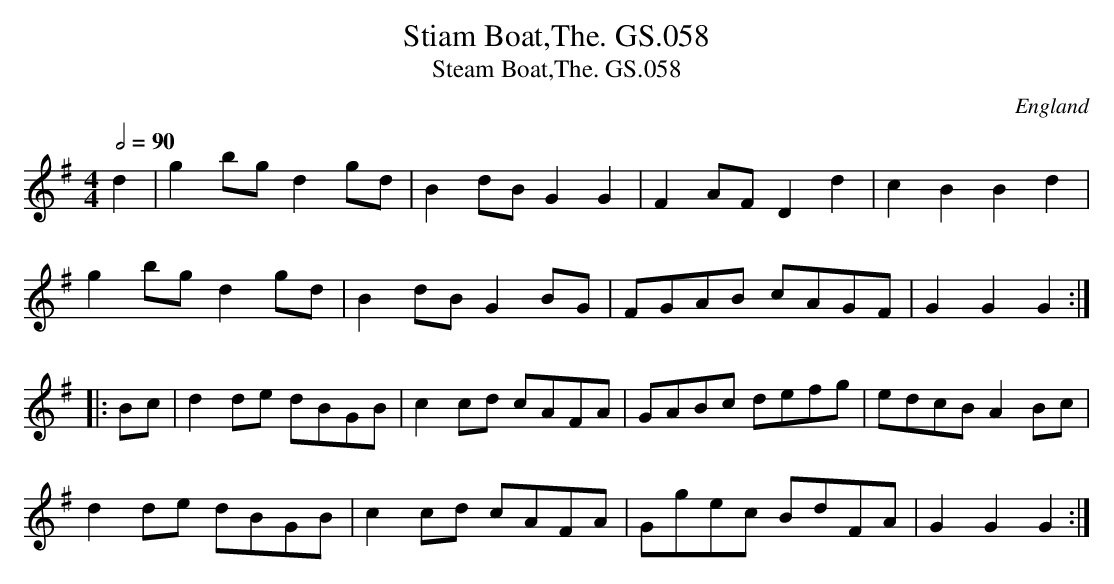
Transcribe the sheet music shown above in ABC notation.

X:1
T:Stiam Boat,The. GS.058
T:Steam Boat,The. GS.058
M:4/4
L:1/8
Q:1/2=90
O:England
K:G major
d2 | g2 bg d2 gd | B2 dB G2G2 | F2 AF D2 d2 | c2 B2 B2 d2 |!
g2 bg d2 gd| B2 dB G2 BG | FGAB cAGF | G2G2G2 :|!
|: Bc | d2 de dBGB | c2 cd cAFA | GABc defg | edcB A2 Bc |!
d2 de dBGB | c2 cd cAFA | Ggec BdFA | G2G2G2 :|
